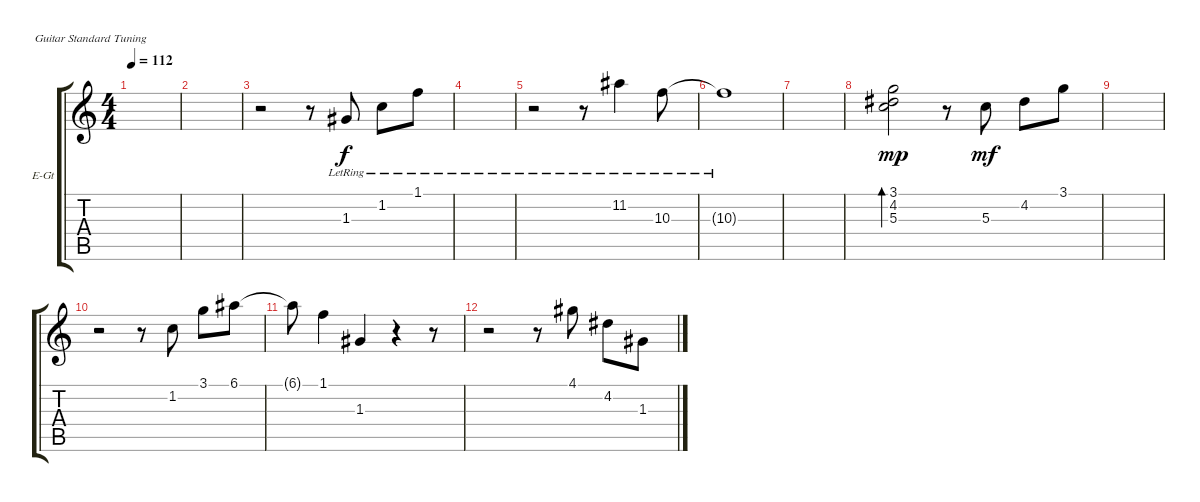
\bracketExtendMode groupsimilarinstruments
\firstSystemTrackNameOrientation horizontal
\otherSystemsTrackNameOrientation horizontal
\track ("Electric Guitar" "E-Gt") {instrument electricguitarclean}
\staff {score tabs}
\tuning (E4 B3 G3 D3 A2 E2)
\ts (4 4)
\tempo 112
\clef g2
\scale
0.333333
\ks c
|
\scale
0.333333 |
\scale
0.333333 r.2 r.8 1.3{lr}.8{dy f} 1.2{lr}.8 1.1{lr}.8 |
\scale
0.333333 |
\scale
0.333333 r.2 r.8 11.2{lr}.4 10.3{lr}.8 |
\scale
0.333333 10.3{lr t}.1 |
\scale
0.333333 |
\scale
0.333333 (3.1 5.3 4.2).2{bd 138 dy mp} r.8 5.3.8{dy mf} 4.2.8 3.1.8 |
\scale
0.333333 |
\scale
0.333333 r.2 r.8 1.2.8 3.1.8 6.1.8 |
\scale
0.333333 6.1{t}.8 1.1.4 1.3.4 r.4 r.8 |
\scale
0.333333 r.2 r.8 4.1.8 4.2.8 1.3.8 |
\scale
0.333333 |
\scale
0.333333 |
\scale
0.333333 |
\scale
0.333333
